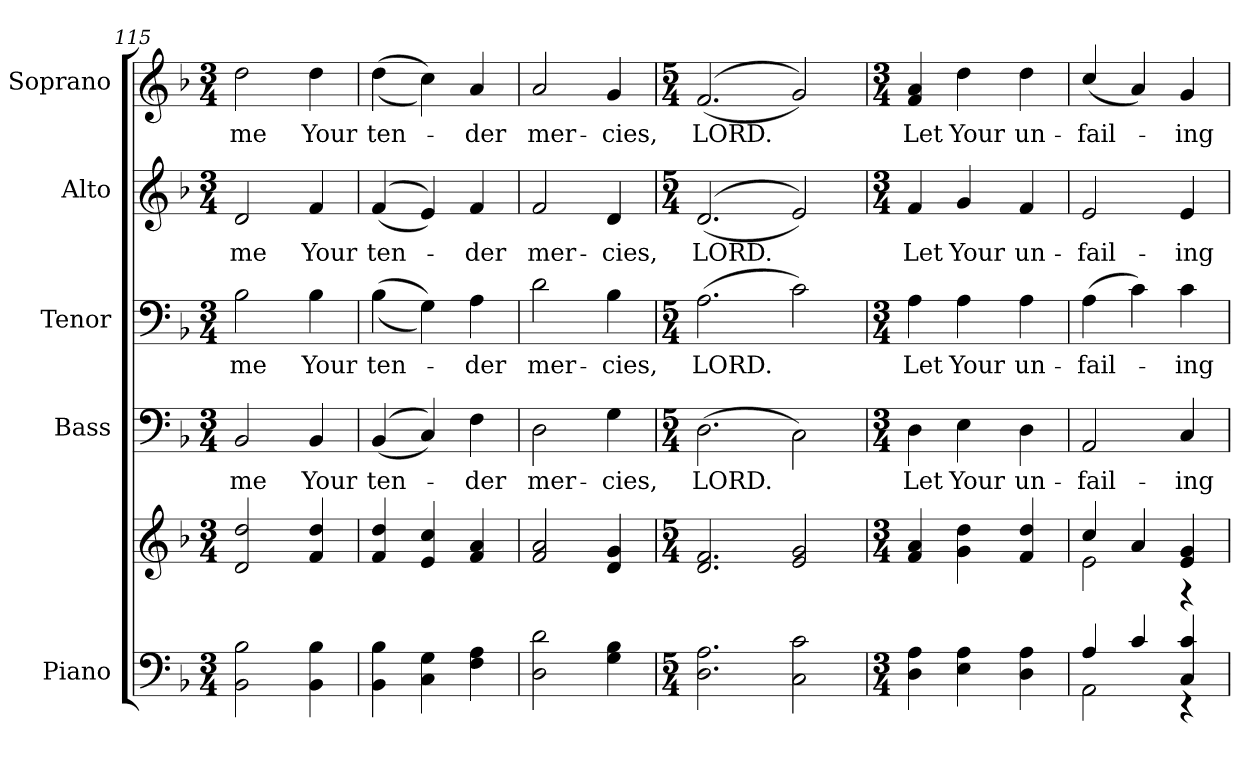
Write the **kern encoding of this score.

**kern	**kern	**kern	**text	**kern	**text	**kern	**text	**kern	**text
*part5	*part5	*part4	*part4	*part3	*part3	*part2	*part2	*part1	*part1
*staff6	*staff5	*staff4	*staff4	*staff3	*staff3	*staff2	*staff2	*staff1	*staff1
*I"Piano	*	*I"Bass	*	*I"Tenor	*	*I"Alto	*	*I"Soprano	*
*I'Pno.	*	*I'B.	*	*I'T.	*	*I'A.	*	*I'S.	*
!!LO:PB:g=z
*clefF4	*clefG2	*clefF4	*	*clefF4	*	*clefG2	*	*clefG2	*
*k[b-]	*k[b-]	*k[b-]	*	*k[b-]	*	*k[b-]	*	*k[b-]	*
*d:	*d:	*d:	*	*d:	*	*d:	*	*d:	*
*M3/4	*M3/4	*M3/4	*	*M3/4	*	*M3/4	*	*M3/4	*
=115	=115	=115	=115	=115	=115	=115	=115	=115	=115
!	!	!	!LO:LY:b:color=#000000	!	!	!	!	!	!
!	!	!	!	!	!LO:LY:b:color=#000000	!	!	!	!
!	!	!	!	!	!	!	!LO:LY:b:color=#000000	!	!
!	!	!	!	!	!	!	!	!	!LO:LY:b:color=#000000
2BB-i\ 2B-i	2di/ 2ddi	2BB-i/	me	2B-i\	me	2di/	me	2ddi\	me
!	!	!	!LO:LY:b:color=#000000	!	!	!	!	!	!
!	!	!	!	!	!LO:LY:b:color=#000000	!	!	!	!
!	!	!	!	!	!	!	!LO:LY:b:color=#000000	!	!
!	!	!	!	!	!	!	!	!	!LO:LY:b:color=#000000
4BB-i\ 4B-i	4fi/ 4ddi	4BB-i/	Your	4B-i\	Your	4fi/	Your	4ddi\	Your
=116	=116	=116	=116	=116	=116	=116	=116	=116	=116
!	!	!	!LO:LY:b:color=#000000	!	!	!	!	!	!
!	!	!	!	!	!LO:LY:b:color=#000000	!	!	!	!
!	!	!	!	!	!	!	!LO:LY:b:color=#000000	!	!
!	!	!	!	!	!	!	!	!	!LO:LY:b:color=#000000
4BB-i\ 4B-i	4fi/ 4ddi	((4BB-i/	ten-	((4B-i\	ten-	((4fi/	ten-	((4ddi\	ten-
4Ci\ 4Gi	4ei/ 4cci	4Ci/))	.	4Gi\))	.	4ei/))	.	4cci\))	.
!	!	!	!LO:LY:b:color=#000000	!	!	!	!	!	!
!	!	!	!	!	!LO:LY:b:color=#000000	!	!	!	!
!	!	!	!	!	!	!	!LO:LY:b:color=#000000	!	!
!	!	!	!	!	!	!	!	!	!LO:LY:b:color=#000000
4Fi\ 4Ai	4fi/ 4ai	4Fi\	-der	4Ai\	-der	4fi/	-der	4ai/	-der
=117	=117	=117	=117	=117	=117	=117	=117	=117	=117
!	!	!	!LO:LY:b:color=#000000	!	!	!	!	!	!
!	!	!	!	!	!LO:LY:b:color=#000000	!	!	!	!
!	!	!	!	!	!	!	!LO:LY:b:color=#000000	!	!
!	!	!	!	!	!	!	!	!	!LO:LY:b:color=#000000
2Di\ 2di	2fi/ 2ai	2Di\	mer-	2di\	mer-	2fi/	mer-	2ai/	mer-
!	!	!	!LO:LY:b:color=#000000	!	!	!	!	!	!
!	!	!	!	!	!LO:LY:b:color=#000000	!	!	!	!
!	!	!	!	!	!	!	!LO:LY:b:color=#000000	!	!
!	!	!	!	!	!	!	!	!	!LO:LY:b:color=#000000
4Gi\ 4B-i	4di/ 4gi	4Gi\	-cies,	4B-i\	-cies,	4di/	-cies,	4gi/	-cies,
=118	=118	=118	=118	=118	=118	=118	=118	=118	=118
*M5/4	*M5/4	*M5/4	*	*M5/4	*	*M5/4	*	*M5/4	*
!	!	!	!LO:LY:b:color=#000000	!	!	!	!	!	!
!	!	!	!	!	!LO:LY:b:color=#000000	!	!	!	!
!	!	!	!	!	!	!	!LO:LY:b:color=#000000	!	!
!	!	!	!	!	!	!	!	!	!LO:LY:b:color=#000000
2.Di\ 2.Ai	2.di/ 2.fi	(2.Di\	LORD.	(2.Ai\	LORD.	((2.di/	LORD.	((2.fi/	LORD.
2Ci\ 2ci	2ei/ 2gi	2Ci\)	.	2ci\)	.	2ei/))	.	2gi/))	.
=119	=119	=119	=119	=119	=119	=119	=119	=119	=119
*M3/4	*M3/4	*M3/4	*	*M3/4	*	*M3/4	*	*M3/4	*
!	!	!	!LO:LY:b:color=#000000	!	!	!	!	!	!
!	!	!	!	!	!LO:LY:b:color=#000000	!	!	!	!
!	!	!	!	!	!	!	!LO:LY:b:color=#000000	!	!
!	!	!	!	!	!	!	!	!	!LO:LY:b:color=#000000
4Di\ 4Ai	4fi/ 4ai	4Di\	Let	4Ai\	Let	4fi/	Let	4fi/ 4ai	Let
!	!	!	!LO:LY:b:color=#000000	!	!	!	!	!	!
!	!	!	!	!	!LO:LY:b:color=#000000	!	!	!	!
!	!	!	!	!	!	!	!LO:LY:b:color=#000000	!	!
!	!	!	!	!	!	!	!	!	!LO:LY:b:color=#000000
4Ei\ 4Ai	4gi\ 4ddi	4Ei\	Your	4Ai\	Your	4gi/	Your	4ddi\	Your
!	!	!	!LO:LY:b:color=#000000	!	!	!	!	!	!
!	!	!	!	!	!LO:LY:b:color=#000000	!	!	!	!
!	!	!	!	!	!	!	!LO:LY:b:color=#000000	!	!
!	!	!	!	!	!	!	!	!	!LO:LY:b:color=#000000
4Di\ 4Ai	4fi/ 4ddi	4Di\	un-	4Ai\	un-	4fi/	un-	4ddi\	un-
=120	=120	=120	=120	=120	=120	=120	=120	=120	=120
*^	*^	*	*	*	*	*	*	*	*
!	!	!	!	!	!LO:LY:b:color=#000000	!	!	!	!	!	!
!	!	!	!	!	!	!	!LO:LY:b:color=#000000	!	!	!	!
!	!	!	!	!	!	!	!	!	!LO:LY:b:color=#000000	!	!
!	!	!	!	!	!	!	!	!	!	!	!LO:LY:b:color=#000000
4Ai/	2AAi\	4cci/	2ei\	2AAi/	-fail-	(4Ai\	-fail-	2ei/	-fail-	(4cci/	-fail-
4ci/	.	4ai/	.	.	.	4ci\)	.	.	.	4ai/)	.
!	!	!	!	!	!LO:LY:b:color=#000000	!	!	!	!	!	!
!	!	!	!	!	!	!	!LO:LY:b:color=#000000	!	!	!	!
!	!	!	!	!	!	!	!	!	!LO:LY:b:color=#000000	!	!
!	!	!	!	!	!	!	!	!	!	!	!LO:LY:b:color=#000000
4Ci/ 4ci	4r	4ei/ 4gi	4r	4Ci/	-ing	4ci\	-ing	4ei/	-ing	4gi/	-ing
*v	*v	*	*	*	*	*	*	*	*	*	*
*	*v	*v	*	*	*	*	*	*	*	*
=	=	=	=	=	=	=	=	=	=
*-	*-	*-	*-	*-	*-	*-	*-	*-	*-
